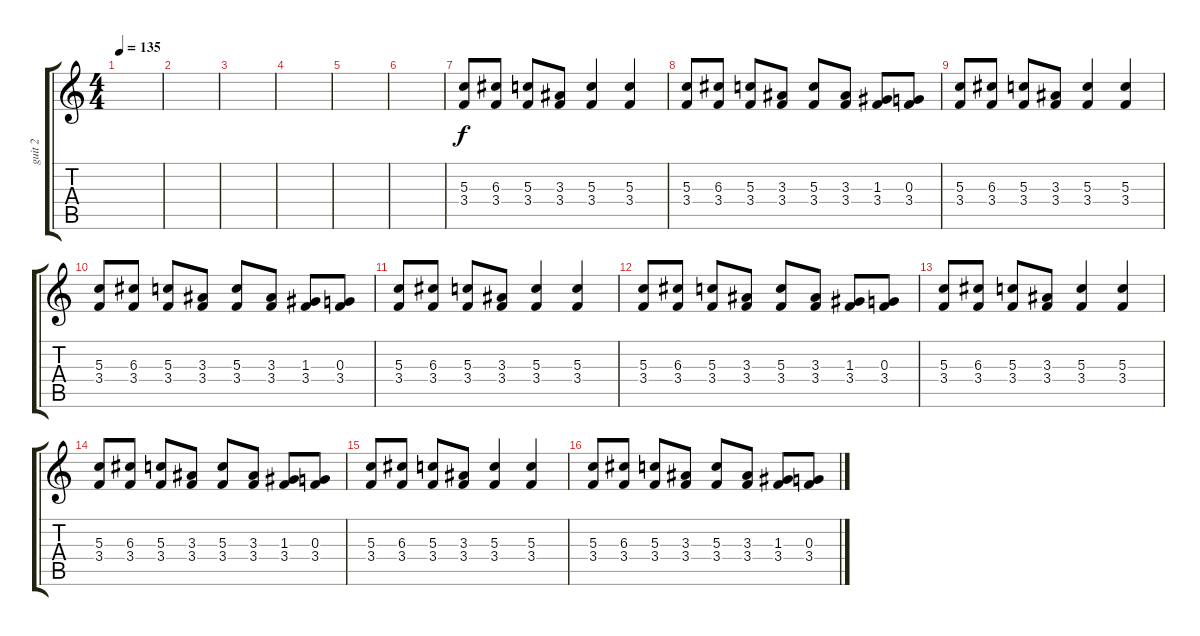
\track ("guit 2" "guit 2") {instrument distortionguitar}
\staff {score tabs}
\tuning (E4 B3 G3 D3 A2 E2) {hide}
\ts (4 4)
\tempo 135
\clef g2
\ks c
|
|
|
|
|
|
(5.3 3.4).8 (6.3 3.4).8 (5.3 3.4).8 (3.3 3.4).8 (5.3 3.4).4 (5.3 3.4).4 |
(5.3 3.4).8 (6.3 3.4).8 (5.3 3.4).8 (3.3 3.4).8 (5.3 3.4).8 (3.3 3.4).8 (1.3 3.4).8 (0.3 3.4).8 |
(5.3 3.4).8 (6.3 3.4).8 (5.3 3.4).8 (3.3 3.4).8 (5.3 3.4).4 (5.3 3.4).4 |
(5.3 3.4).8 (6.3 3.4).8 (5.3 3.4).8 (3.3 3.4).8 (5.3 3.4).8 (3.3 3.4).8 (1.3 3.4).8 (0.3 3.4).8 |
(5.3 3.4).8 (6.3 3.4).8 (5.3 3.4).8 (3.3 3.4).8 (5.3 3.4).4 (5.3 3.4).4 |
(5.3 3.4).8 (6.3 3.4).8 (5.3 3.4).8 (3.3 3.4).8 (5.3 3.4).8 (3.3 3.4).8 (1.3 3.4).8 (0.3 3.4).8 |
(5.3 3.4).8 (6.3 3.4).8 (5.3 3.4).8 (3.3 3.4).8 (5.3 3.4).4 (5.3 3.4).4 |
(5.3 3.4).8 (6.3 3.4).8 (5.3 3.4).8 (3.3 3.4).8 (5.3 3.4).8 (3.3 3.4).8 (1.3 3.4).8 (0.3 3.4).8 |
(5.3 3.4).8 (6.3 3.4).8 (5.3 3.4).8 (3.3 3.4).8 (5.3 3.4).4 (5.3 3.4).4 |
(5.3 3.4).8 (6.3 3.4).8 (5.3 3.4).8 (3.3 3.4).8 (5.3 3.4).8 (3.3 3.4).8 (1.3 3.4).8 (0.3 3.4).8
